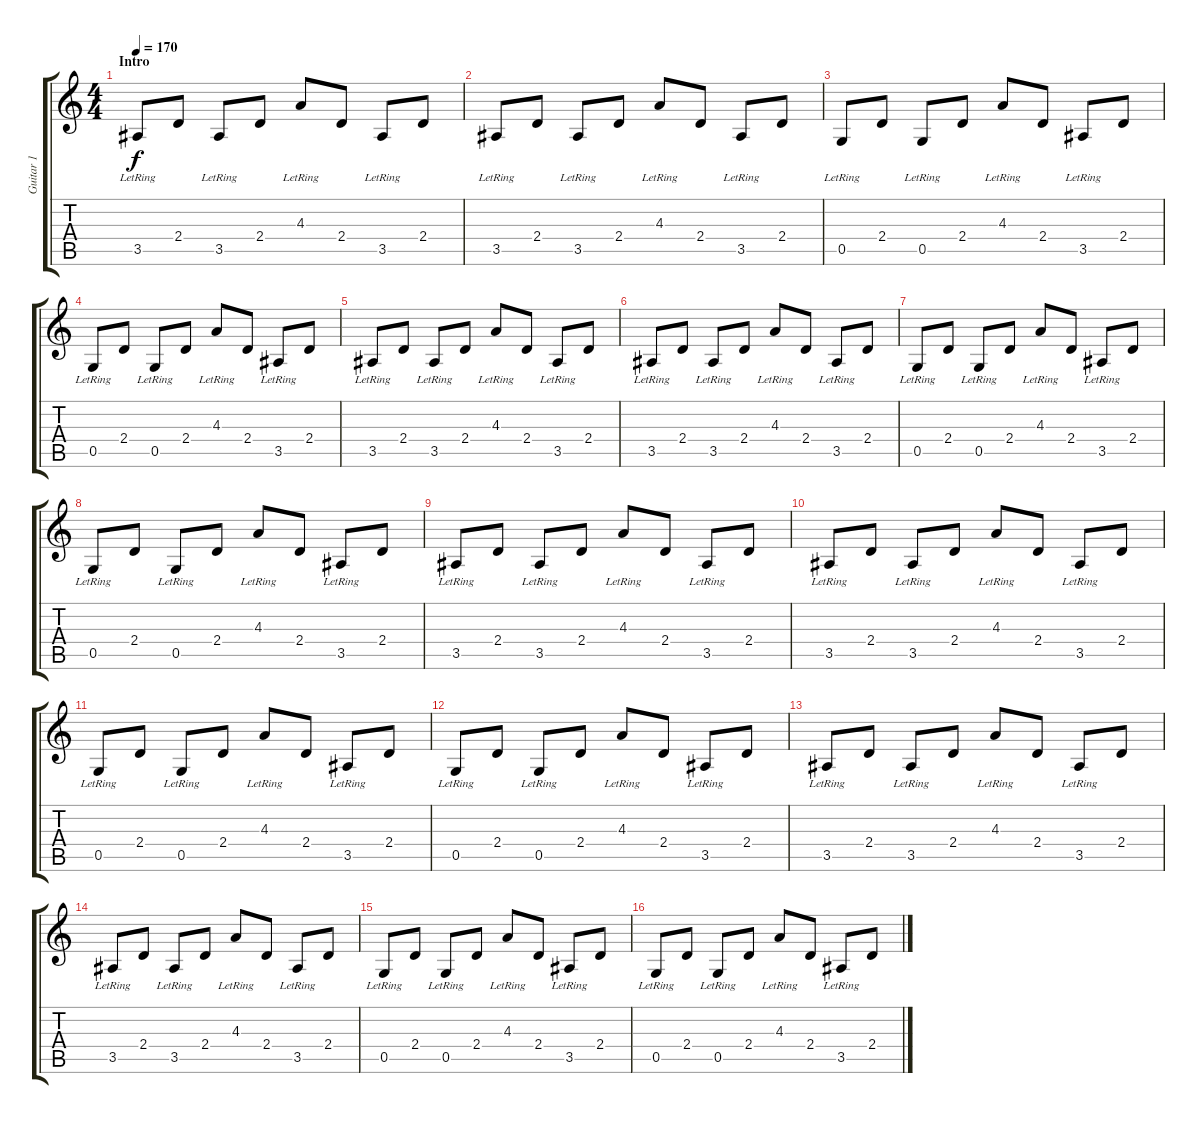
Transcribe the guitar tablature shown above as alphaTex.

\track ("Guitar 1" "Guitar 1") {instrument electricguitarclean}
\staff {score tabs}
\tuning (D4 A3 F3 C3 G2 C2) {hide}
\ts (4 4)
\section ("" "Intro")
\tempo 170
\clef g2
\ks c
3.5{lr}.8{dy f instrument electricguitarclean} 2.4.8 3.5{lr}.8 2.4.8 4.3{lr}.8 2.4.8 3.5{lr}.8 2.4.8 |
3.5{lr}.8 2.4.8 3.5{lr}.8 2.4.8 4.3{lr}.8 2.4.8 3.5{lr}.8 2.4.8 |
0.5{lr}.8 2.4.8 0.5{lr}.8 2.4.8 4.3{lr}.8 2.4.8 3.5{lr}.8 2.4.8 |
0.5{lr}.8 2.4.8 0.5{lr}.8 2.4.8 4.3{lr}.8 2.4.8 3.5{lr}.8 2.4.8 |
3.5{lr}.8 2.4.8 3.5{lr}.8 2.4.8 4.3{lr}.8 2.4.8 3.5{lr}.8 2.4.8 |
3.5{lr}.8 2.4.8 3.5{lr}.8 2.4.8 4.3{lr}.8 2.4.8 3.5{lr}.8 2.4.8 |
0.5{lr}.8 2.4.8 0.5{lr}.8 2.4.8 4.3{lr}.8 2.4.8 3.5{lr}.8 2.4.8 |
0.5{lr}.8 2.4.8 0.5{lr}.8 2.4.8 4.3{lr}.8 2.4.8 3.5{lr}.8 2.4.8 |
3.5{lr}.8 2.4.8 3.5{lr}.8 2.4.8 4.3{lr}.8 2.4.8 3.5{lr}.8 2.4.8 |
3.5{lr}.8 2.4.8 3.5{lr}.8 2.4.8 4.3{lr}.8 2.4.8 3.5{lr}.8 2.4.8 |
0.5{lr}.8 2.4.8 0.5{lr}.8 2.4.8 4.3{lr}.8 2.4.8 3.5{lr}.8 2.4.8 |
0.5{lr}.8 2.4.8 0.5{lr}.8 2.4.8 4.3{lr}.8 2.4.8 3.5{lr}.8 2.4.8 |
3.5{lr}.8 2.4.8 3.5{lr}.8 2.4.8 4.3{lr}.8 2.4.8 3.5{lr}.8 2.4.8 |
3.5{lr}.8 2.4.8 3.5{lr}.8 2.4.8 4.3{lr}.8 2.4.8 3.5{lr}.8 2.4.8 |
0.5{lr}.8 2.4.8 0.5{lr}.8 2.4.8 4.3{lr}.8 2.4.8 3.5{lr}.8 2.4.8 |
0.5{lr}.8 2.4.8 0.5{lr}.8 2.4.8 4.3{lr}.8 2.4.8 3.5{lr}.8 2.4.8
